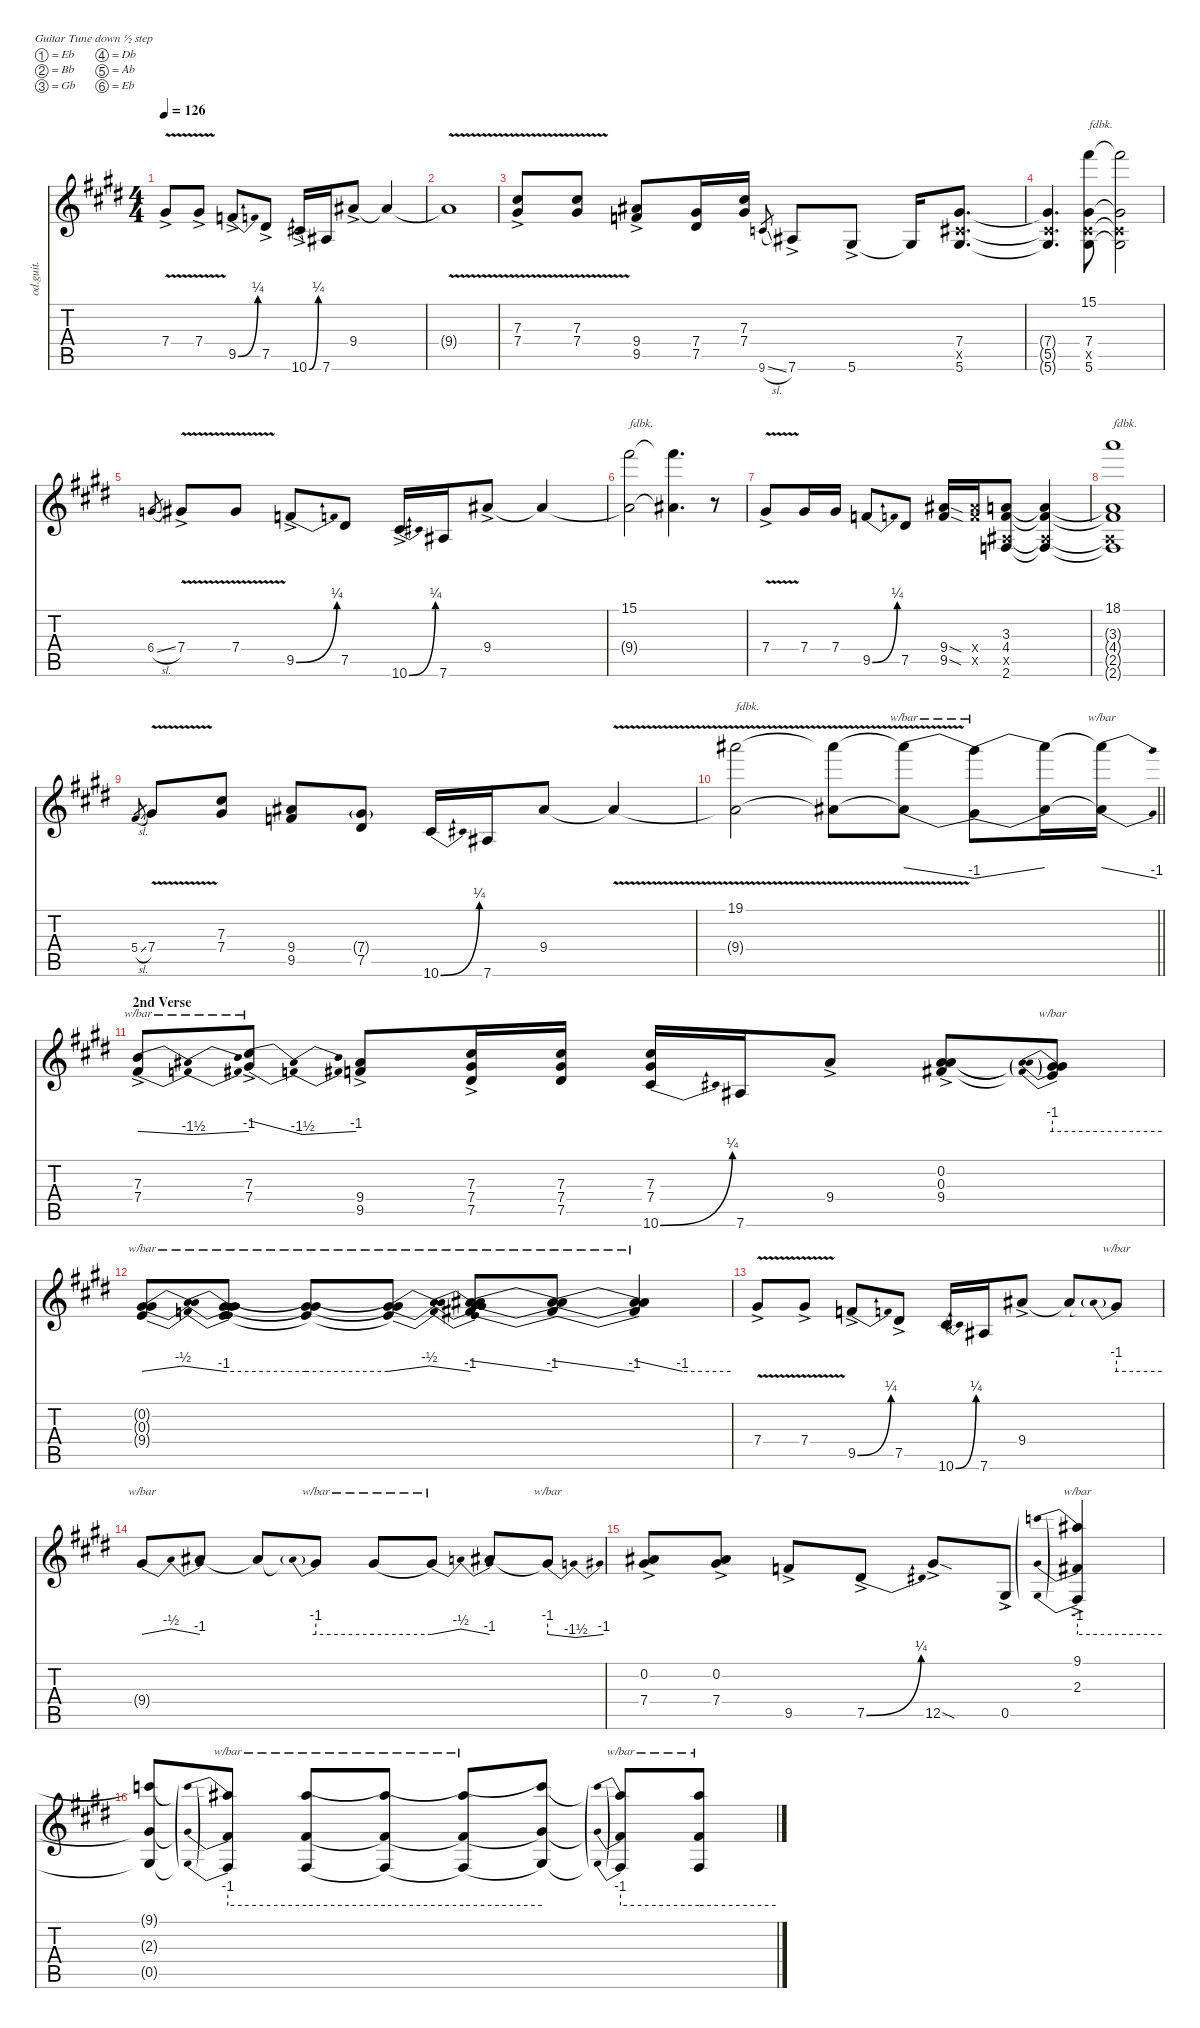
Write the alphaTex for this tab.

\defaultSystemsLayout 4
\hideDynamics
\bracketExtendMode nobrackets
\otherSystemsTrackNameOrientation horizontal
\track ("Jimi Guitar" "od.guit.") {instrument overdrivenguitar}
\staff {score tabs}
\tuning (Eb4 Bb3 Gb3 Db3 Ab2 Eb2)
\ts (4 4)
\tempo 126
\clef g2
\ks e
7.4{v ac acc #}.8{dy mf beam Up} 7.4{v ac acc #}.8{beam Up} 9.5{be (bend 0 0 60 1) ac acc forcenatural}.8{beam Up} 7.5{ac acc #}.8{beam Up} 10.6{be (bend 0 0 60 1) ac acc #}.16{beam Up} 7.6{acc #}.16{beam Up} 9.4{ac acc #}.8{beam Up} 9.4{t acc #}.4{dy f beam Up} |
9.4{v t acc #}.1{beam Up} |
(7.3{v ac acc #} 7.4{v ac acc #}).8{dy mf beam Up} (7.3{v acc #} 7.4{v acc #}).8{beam Up} (9.4{ac acc #} 9.5{ac acc forcenatural}).8{beam Up} (7.4{acc #} 7.5{acc #}).16{beam Up} (7.3{acc #} 7.4{acc #}).16{beam Up} 9.6{sl acc forcenatural}.8{gr dy mp beam Up} 7.6{ac acc #}.8{dy mf beam Up} 5.6{ac acc #}.8{beam Up} 5.6{t acc #}.16{dy f beam Up} (7.4{acc #} 5.5{x acc #} 5.6{acc #}).8{d dy mf beam Up} |
(7.4{t acc #} 5.5{x t acc #} 5.6{t acc #}).4{d dy f beam Up} (15.1{acc #} 7.4{acc #} 5.5{x acc #} 5.6{acc #}).8{txt "fdbk." dy mf beam Down} (15.1{t acc #} 7.4{t acc #} 5.5{x t acc #} 5.6{t acc #}).2{dy f beam Down} |
6.4{sl acc forcenatural}.8{gr dy mf beam Up} 7.4{v ac acc #}.8{beam Up} 7.4{v acc #}.8{beam Up} 9.5{be (bend 0 0 60 1) ac acc forcenatural}.8{beam Up} 7.5{acc #}.8{beam Up} 10.6{be (bend 0 0 60 1) ac acc #}.16{beam Up} 7.6{acc #}.16{beam Up} 9.4{ac acc #}.8{beam Up} 9.4{t acc #}.4{dy f beam Up} |
(15.1{acc #} 9.4{t acc #}).2{txt "fdbk." dy mf beam Down} (15.1{t acc #} 9.4{t acc #}).4{d dy f beam Down} r.8{beam Down} |
7.4{v ac acc #}.8{dy mf beam Up} 7.4{acc #}.16{beam Up} 7.4{acc #}.16{beam Up} 9.5{be (bend 0 0 60 1) acc forcenatural}.8{beam Up} 7.5{acc #}.8{beam Up} (9.4{sod acc #} 9.5{sod acc forcenatural}).16{beam Up} (9.4{x acc #} 9.5{x acc forcenatural}).16{beam Up} (3.3{acc forcenatural} 4.4{acc forcenatural} 2.5{x acc #} 2.6{acc forcenatural}).8{beam Up} (3.3{t acc forcenatural} 4.4{t acc forcenatural} 2.5{x t acc #} 2.6{t acc forcenatural}).4{dy f beam Up} |
(18.1{acc forcenatural} 3.3{t acc forcenatural} 4.4{t acc forcenatural} 2.5{x t acc #} 2.6{t acc forcenatural}).1{txt "fdbk." dy mf beam Down} |
5.4{sl acc #}.8{gr dy mp beam Up} 7.4{v acc #}.8{dy mf beam Up} (7.3{acc #} 7.4{acc #}).8{beam Up} (9.4{acc #} 9.5{acc forcenatural}).8{beam Up} (7.4{g acc #} 7.5{acc #}).8{beam Up} 10.6{be (bend 0 0 60 1) acc #}.16{beam Up} 7.6{acc #}.16{beam Up} 9.4{acc #}.8{beam Up} 9.4{v t acc #}.4{dy f beam Up} |
\barLineRight lightlight
(19.1{acc #} 9.4{v t acc #}).2{txt "fdbk." dy mf beam Down} (19.1{t acc #} 9.4{v t acc #}).8{dy f beam Down} (19.1{t acc #} 9.4{t acc #}).8{tbe (dive default 0 0 60 -4) beam Down} (19.1{t acc #} 9.4{t acc #}).8{tbe (dive default 0 -4 60 0) beam Down} (19.1{t acc #} 9.4{t acc #}).16{beam Down} (19.1{t acc #} 9.4{t acc #}).16{tbe (dive default 0 0 60 -4) beam Down} |
\section ("" "2nd Verse")
(7.3{ac acc #} 7.4{ac acc #}).8{tbe (dip default 0 -4 30 -6 60 -4) dy mf beam Up} (7.3{ac acc #} 7.4{ac acc #}).8{tbe (dip default 0 0 30 -6 60 -4) beam Up} (9.4{ac acc #} 9.5{ac acc forcenatural}).8{beam Up} (7.3{ac acc #} 7.4{ac acc #} 7.5{ac acc #}).16{beam Up} (7.3{acc #} 7.4{acc #} 7.5{acc #}).16{beam Up} (7.3{acc #} 7.4{acc #} 10.6{be (bend 0 0 60 1) acc #}).16{beam Up} 7.6{acc #}.16{beam Up} 9.4{ac acc #}.8{beam Up} (0.2{ac acc #} 0.3{ac acc #} 9.4{ac acc #}).8{beam Up} (0.2{t acc #} 0.3{t acc #} 9.4{t acc #}).8{tbe (predive default 0 -4 60 -4) dy f beam Up} |
(0.2{t acc #} 0.3{t acc #} 9.4{t acc #}).8{tbe (dip default 0 -4 30 -2 60 -4) beam Up} (0.2{t acc #} 0.3{t acc #} 9.4{t acc #}).8{tbe (hold default 0 -4 60 -4) beam Up} (0.2{t acc #} 0.3{t acc #} 9.4{t acc #}).8{tbe (hold default 0 -4 60 -4) beam Up} (0.2{t acc #} 0.3{t acc #} 9.4{t acc #}).8{tbe (dip default 0 -4 30 -2 60 -4) beam Up} (0.2{t acc #} 0.3{t acc #} 9.4{t acc #}).8{tbe (dive default 0 0 60 -4) beam Up} (0.2{t acc #} 0.3{t acc #} 9.4{t acc #}).8{tbe (dive default 0 0 60 -4) beam Up} (0.2{t acc #} 0.3{t acc #} 9.4{t acc #}).4{tbe (custom default 0 0 30 -4 30 -4 60 -4) beam Up} |
7.4{v ac acc #}.8{dy mf beam Up} 7.4{v ac acc #}.8{beam Up} 9.5{be (bend 0 0 60 1) ac acc forcenatural}.8{beam Up} 7.5{ac acc #}.8{beam Up} 10.6{be (bend 0 0 60 1) acc #}.16{beam Up} 7.6{acc #}.16{beam Up} 9.4{ac acc #}.8{beam Up} 9.4{t acc #}.8{dy f beam Up} 9.4{t acc #}.8{tbe (predive default 0 -4 60 -4) beam Up} |
9.4{t acc #}.8{tbe (dip default 0 -4 30 -2 60 -4) beam Up} 9.4{t acc #}.8{beam Up} 9.4{t acc #}.8{beam Up} 9.4{t acc #}.8{tbe (predive default 0 -4 60 -4) beam Up} 9.4{t acc #}.8{tbe (hold default 0 -4 60 -4) beam Up} 9.4{t acc #}.8{tbe (dip default 0 -4 30 -2 60 -4) beam Up} 9.4{t acc #}.8{beam Up} 9.4{t acc #}.8{tbe (dip default 0 -4 30 -6 60 -4) beam Up} |
(0.2{ac acc #} 7.4{ac acc #}).8{dy mf beam Up} (0.2{ac acc #} 7.4{ac acc #}).8{beam Up} 9.5{ac acc forcenatural}.8{beam Up} 7.5{be (bend 0 0 60 1) ac acc #}.8{beam Up} 12.5{sod ac acc #}.8{beam Up} 0.5{ac acc #}.8{beam Up} (9.1{ac acc forcenatural} 2.3{ac acc #} 0.5{t acc #}).4{tbe (predive default 0 -4 60 -4) dy f beam Up} |
(9.1{t acc forcenatural} 2.3{t acc #} 0.5{t acc #}).8{beam Up} (9.1{t acc forcenatural} 2.3{t acc #} 0.5{t acc #}).8{tbe (predive default 0 -4 60 -4) beam Up} (9.1{t acc forcenatural} 2.3{t acc #} 0.5{t acc #}).8{tbe (hold default 0 -4 60 -4) beam Up} (9.1{t acc forcenatural} 2.3{t acc #} 0.5{t acc #}).8{tbe (hold default 0 -4 60 -4) beam Up} (9.1{t acc forcenatural} 2.3{t acc #} 0.5{t acc #}).8{tbe (hold default 0 -4 60 -4) beam Up} (9.1{t acc forcenatural} 2.3{t acc #} 0.5{t acc #}).8{beam Up} (9.1{t acc forcenatural} 2.3{t acc #} 0.5{t acc #}).8{tbe (predive default 0 -4 60 -4) beam Up} (9.1{t acc forcenatural} 2.3{t acc #} 0.5{t acc #}).8{tbe (hold default 0 -4 60 -4) beam Up}
